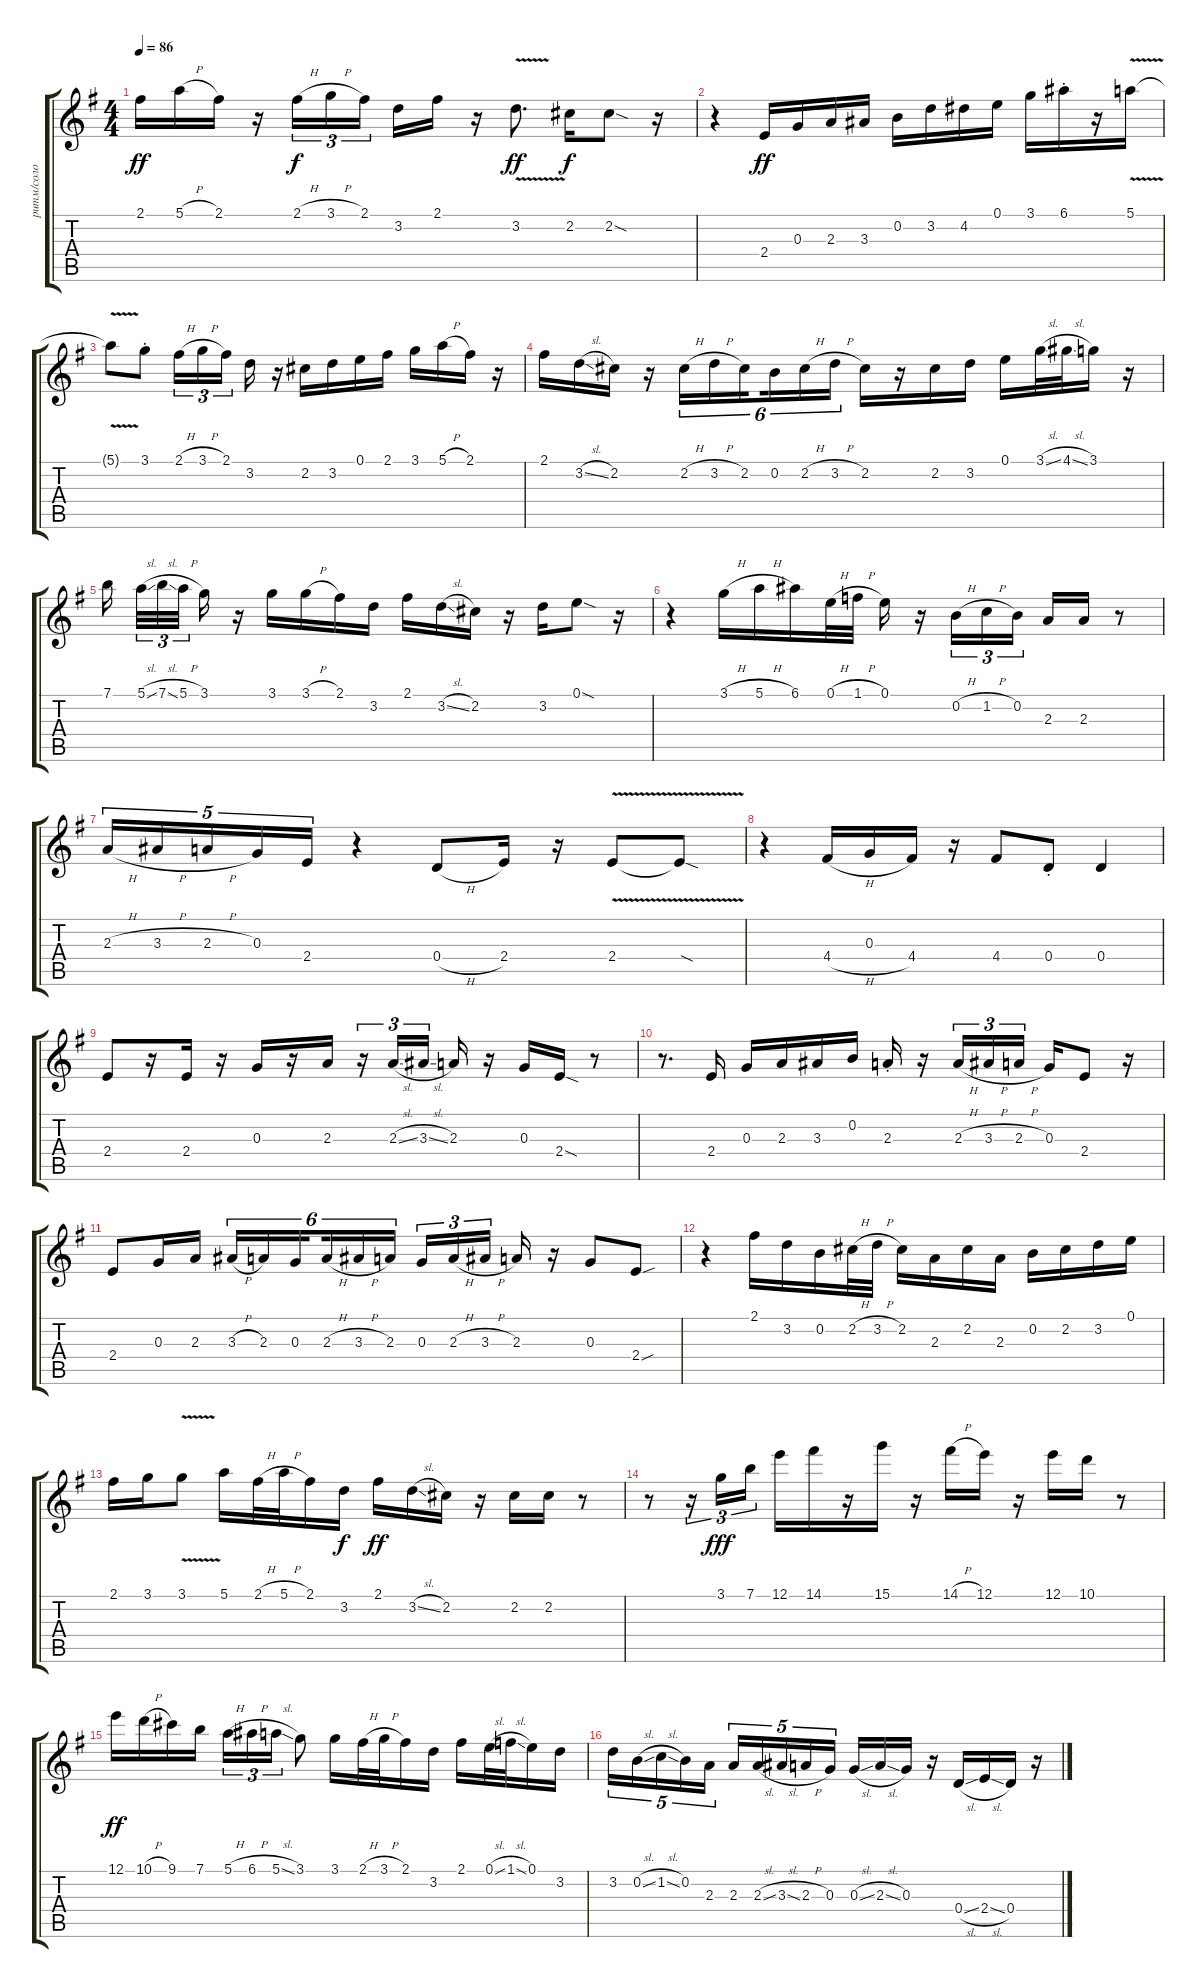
\track ("ритм/соло" "ритм/соло") {instrument electricguitarjazz}
\staff {score tabs}
\tuning (E4 B3 G3 D3 A2 E2) {hide}
\ts (4 4)
\tempo 86
\clef g2
\ks eminor
2.1.16{dy ff} 5.1{h}.16 2.1.16 r.16 2.1{h}.16{tu (3 2) dy f} 3.1{h}.16{tu (3 2)} 2.1.16{tu (3 2) beam splitsecondary} 3.2.16 2.1.16 r.16 3.2{v}.8{d dy ff} 2.2.16{dy f} 2.2{sod}.8 r.16 |
r.4 2.4.16{dy ff} 0.3.16 2.3.16 3.3.16 0.2.16 3.2.16 4.2.16 0.1.16 3.1.16 6.1{st}.16 r.16 5.1{v}.16 |
5.1{t}.8 3.1{st}.8 2.1{h}.16{tu (3 2)} 3.1{h}.16{tu (3 2)} 2.1.16{tu (3 2) beam splitsecondary} 3.2.16 r.16 2.2.16 3.2.16 0.1.16 2.1.16 3.1.16 5.1{h}.16 2.1.16 r.16 |
2.1.16 3.2{sl}.16 2.2.16 r.16 2.2{h}.16{tu (6 4)} 3.2{h}.16{tu (6 4)} 2.2.16{tu (6 4) beam splitsecondary} 0.2.16{tu (6 4)} 2.2{h}.16{tu (6 4)} 3.2{h}.16{tu (6 4)} 2.2.16 r.16 2.2.16 3.2.16 0.1.16 3.1{sl}.32 4.1{sl}.32 3.1.16 r.16 |
7.1.16{beam splitsecondary} 5.1{sl}.32{tu (3 2)} 7.1{sl}.32{tu (3 2)} 5.1{h}.32{tu (3 2) beam splitsecondary} 3.1.16 r.16 3.1.16 3.1{h}.16 2.1.16 3.2.16 2.1.16 3.2{sl}.16 2.2.16 r.16 3.2.16 0.1{sod}.8 r.16 |
r.4 3.1{h}.16 5.1{h}.16 6.1.16 0.1{h}.32 1.1{h}.32 0.1.16 r.16 0.2{h}.16{tu (3 2)} 1.2{h}.16{tu (3 2)} 0.2.16{tu (3 2)} 2.3.16 2.3.16 r.8 |
2.3{h}.16{tu (5 4)} 3.3{h}.16{tu (5 4)} 2.3{h}.16{tu (5 4)} 0.3.16{tu (5 4)} 2.4.16{tu (5 4)} r.4 0.4{h}.8 2.4.16 r.16 2.4{v}.8 2.4{sod t}.8 |
r.4 4.4{h}.16 0.3.16 4.4.16 r.16 4.4.8 0.4{st}.8 0.4.4 |
2.4.8 r.16 2.4.16 r.16 0.3.16 r.16 2.3.16 r.16{tu (3 2)} 2.3{sl}.16{tu (3 2)} 3.3{sl}.16{tu (3 2) beam splitsecondary} 2.3.16 r.16 0.3.16 2.4{sod}.16 r.8 |
r.8{d} 2.4.16 0.3.16 2.3.16 3.3.16 0.2.16 2.3{st}.16 r.16 2.3{h}.16{tu (3 2)} 3.3{h}.16{tu (3 2)} 2.3{h}.16{tu (3 2)} 0.3.16 2.4.8 r.16 |
2.4.8 0.3.16 2.3.16 3.3{h}.16{tu (6 4)} 2.3.16{tu (6 4)} 0.3.16{tu (6 4) beam splitsecondary} 2.3{h}.16{tu (6 4)} 3.3{h}.16{tu (6 4)} 2.3.16{tu (6 4)} 0.3.16{tu (3 2)} 2.3{h}.16{tu (3 2)} 3.3{h}.16{tu (3 2) beam splitsecondary} 2.3.16 r.16 0.3.8 2.4{sou}.8 |
r.4 2.1.16 3.2.16 0.2.16 2.2{h}.32 3.2{h}.32 2.2.16 2.3.16 2.2.16 2.3.16 0.2.16 2.2.16 3.2.16 0.1.16 |
2.1.16 3.1.16 3.1{v}.8 5.1.16 2.1{h}.32 5.1{h}.32 2.1.16 3.2.16{dy f} 2.1.16{dy ff} 3.2{sl}.16 2.2.16 r.16 2.2.16 2.2.16 r.8 |
r.8 r.16{tu (3 2)} 3.1.16{tu (3 2) dy fff} 7.1.16{tu (3 2)} 12.1.16 14.1.16 r.16 15.1.16 r.16 14.1{h}.16 12.1.16 r.16 12.1.16 10.1.16 r.8 |
12.1.16{dy ff} 10.1{h}.16 9.1.16 7.1.16 5.1{h}.16{tu (3 2)} 6.1{h}.16{tu (3 2)} 5.1{sl}.16{tu (3 2)} 3.1.8 3.1.16 2.1{h}.32 3.1{h}.32 2.1.16 3.2.16 2.1.16 0.1{sl}.32 1.1{sl}.32 0.1.16 3.2.16 |
3.2.16{tu (5 4)} 0.2{sl}.16{tu (5 4)} 1.2{sl}.16{tu (5 4)} 0.2.16{tu (5 4)} 2.3.16{tu (5 4)} 2.3.16{tu (5 4)} 2.3{sl}.16{tu (5 4)} 3.3{sl}.16{tu (5 4)} 2.3{h}.16{tu (5 4)} 0.3.16{tu (5 4)} 0.3{sl}.16 2.3{sl}.16 0.3.16 r.16 0.4{sl}.16 2.4{sl}.16 0.4.16 r.16
